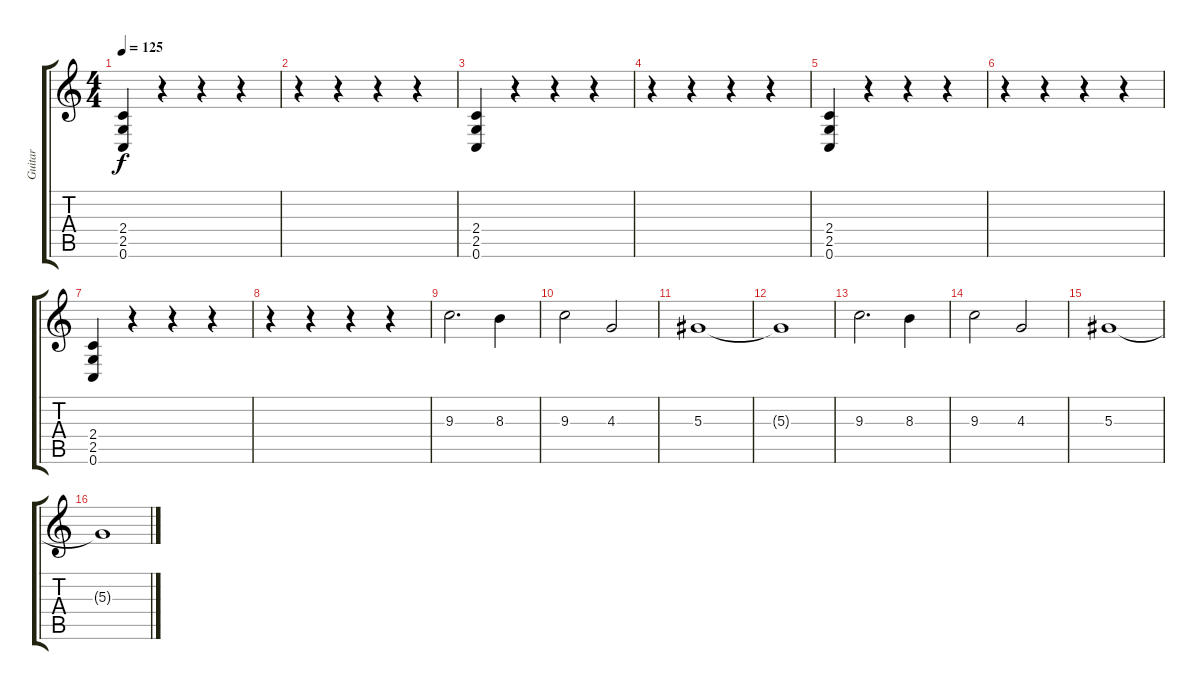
\track ("Guitar" "Guitar") {instrument distortionguitar}
\staff {score tabs}
\tuning (C4 G3 Eb3 Bb2 F2 C2) {hide}
\ts (4 4)
\tempo 125
\clef g2
\ks c
(2.4 2.5 0.6).4{dy f} r.4 r.4 r.4 |
r.4 r.4 r.4 r.4 |
(2.4 2.5 0.6).4 r.4 r.4 r.4 |
r.4 r.4 r.4 r.4 |
(2.4 2.5 0.6).4 r.4 r.4 r.4 |
r.4 r.4 r.4 r.4 |
(2.4 2.5 0.6).4 r.4 r.4 r.4 |
r.4 r.4 r.4 r.4 |
9.3.2{d} 8.3.4 |
9.3.2 4.3.2 |
5.3.1 |
5.3{t}.1 |
9.3.2{d} 8.3.4 |
9.3.2 4.3.2 |
5.3.1 |
5.3{t}.1
